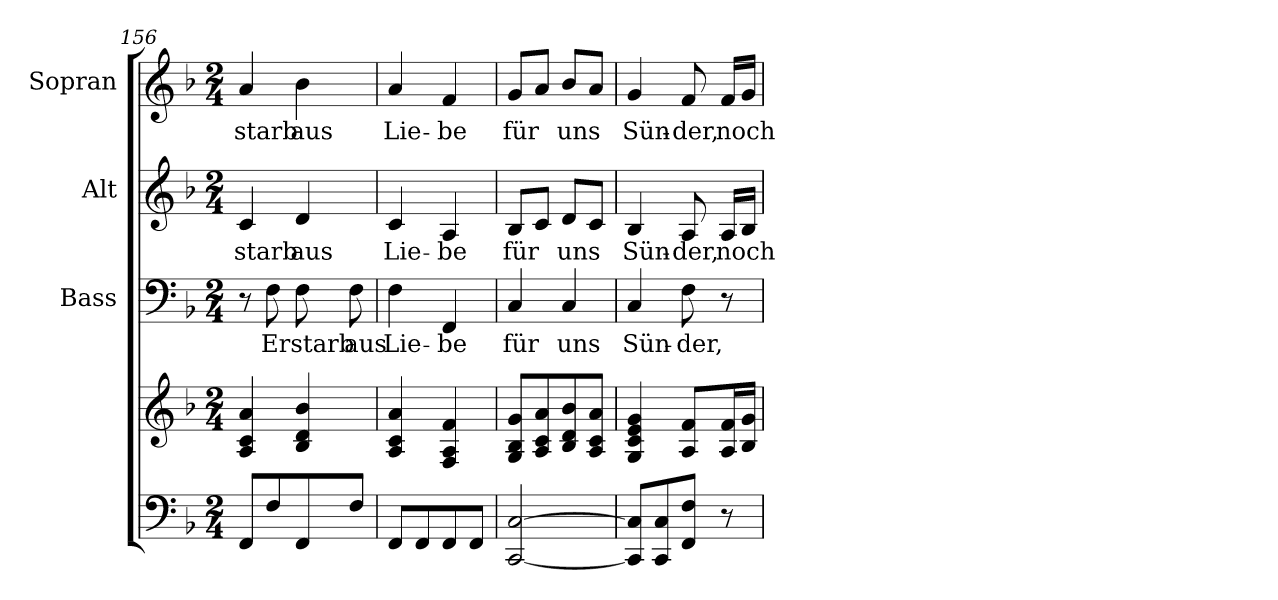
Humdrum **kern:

**kern	**kern	**kern	**text	**kern	**text	**kern	**text
*part4	*part4	*part3	*part3	*part2	*part2	*part1	*part1
*staff5	*staff4	*staff3	*staff3	*staff2	*staff2	*staff1	*staff1
*	*	*I"Bass	*	*I"Alt	*	*I"Sopran	*
*	*	*I'B.	*	*I'A.	*	*I'S.	*
*clefF4	*clefG2	*clefF4	*	*clefG2	*	*clefG2	*
*k[b-]	*k[b-]	*k[b-]	*	*k[b-]	*	*k[b-]	*
*F:	*F:	*F:	*	*F:	*	*F:	*
*M2/4	*M2/4	*M2/4	*	*M2/4	*	*M2/4	*
=156	=156	=156	=156	=156	=156	=156	=156
!	!	!	!	!	!LO:LY:b	!	!LO:LY:b
8FF/L	4A/ 4c/ 4a/	8r	.	4c/	starb	4a/	starb
!	!	!	!LO:LY:b	!	!	!	!
8F/	.	8F\	Er	.	.	.	.
!	!	!	!LO:LY:b	!	!LO:LY:b	!	!LO:LY:b
8FF/	4B-/ 4d/ 4b-/	8F\	starb	4d/	aus	4b-\	aus
!	!	!	!LO:LY:b	!	!	!	!
8F/J	.	8F\	aus	.	.	.	.
=157	=157	=157	=157	=157	=157	=157	=157
!	!	!	!LO:LY:b	!	!LO:LY:b	!	!LO:LY:b
8FF/L	4A/ 4c/ 4a/	4F\	Lie-	4c/	Lie-	4a/	Lie-
8FF/	.	.	.	.	.	.	.
!	!	!	!LO:LY:b	!	!LO:LY:b	!	!LO:LY:b
8FF/	4F/ 4A/ 4f/	4FF/	-be	4A/	-be	4f/	-be
8FF/J	.	.	.	.	.	.	.
!!LO:LB:g=z
=158	=158	=158	=158	=158	=158	=158	=158
!	!	!	!LO:LY:b	!	!LO:LY:b	!	!LO:LY:b
[2CC/ [2C/	8G/ 8B-/ 8g/L	4C/	für	8B-/L	für	8g/L	für
.	8A/ 8c/ 8a/	.	.	8c/J	.	8a/J	.
!	!	!	!LO:LY:b	!	!LO:LY:b	!	!LO:LY:b
.	8B-/ 8d/ 8b-/	4C/	uns	8d/L	uns	8b-/L	uns
.	8A/ 8c/ 8a/J	.	.	8c/J	.	8a/J	.
=159	=159	=159	=159	=159	=159	=159	=159
!	!	!	!LO:LY:b	!	!LO:LY:b	!	!LO:LY:b
8CC/] 8C/]L	4G/ 4c/ 4e/ 4g/	4C/	Sün-	4B-/	Sün-	4g/	Sün-
8CC/ 8C/	.	.	.	.	.	.	.
!	!	!	!LO:LY:b	!	!LO:LY:b	!	!LO:LY:b
8FF/ 8F/J	8A/ 8f/L	8F\	-der,	8A/	-der,	8f/	-der,
!	!	!	!	!	!LO:LY:b	!	!LO:LY:b
8r	16A/ 16f/L	8r	.	16A/LL	noch	16f/LL	noch
.	16B-/ 16g/JJ	.	.	16B-/JJ	.	16g/JJ	.
=	=	=	=	=	=	=	=
*-	*-	*-	*-	*-	*-	*-	*-
